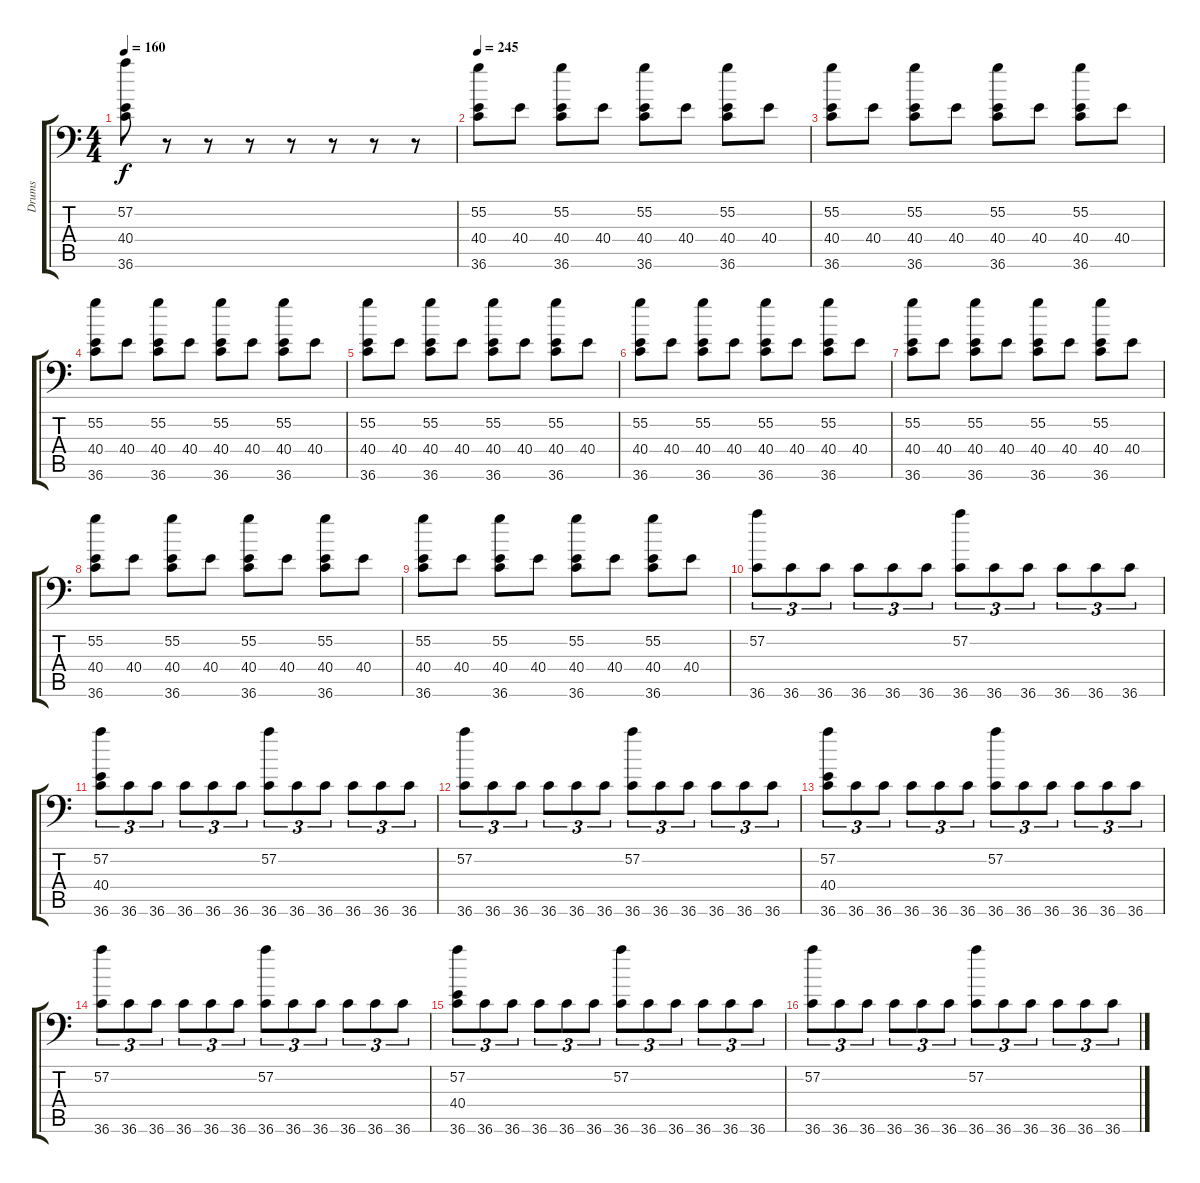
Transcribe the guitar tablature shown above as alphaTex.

\track ("Drums" "Drums") {instrument acousticgrandpiano}
\staff {score tabs}
\tuning (C-1 C-1 C-1 C-1 C-1 C-1) {hide}
\ts (4 4)
\tempo 160
\clef f4
\ks c
(57.2 40.4 36.6).8{dy f} r.8 r.8 r.8 r.8 r.8 r.8 r.8 |
\tempo 245
(55.2 40.4 36.6).8 40.4.8 (55.2 40.4 36.6).8 40.4.8 (55.2 40.4 36.6).8 40.4.8 (55.2 40.4 36.6).8 40.4.8 |
(55.2 40.4 36.6).8 40.4.8 (55.2 40.4 36.6).8 40.4.8 (55.2 40.4 36.6).8 40.4.8 (55.2 40.4 36.6).8 40.4.8 |
(55.2 40.4 36.6).8 40.4.8 (55.2 40.4 36.6).8 40.4.8 (55.2 40.4 36.6).8 40.4.8 (55.2 40.4 36.6).8 40.4.8 |
(55.2 40.4 36.6).8 40.4.8 (55.2 40.4 36.6).8 40.4.8 (55.2 40.4 36.6).8 40.4.8 (55.2 40.4 36.6).8 40.4.8 |
(55.2 40.4 36.6).8 40.4.8 (55.2 40.4 36.6).8 40.4.8 (55.2 40.4 36.6).8 40.4.8 (55.2 40.4 36.6).8 40.4.8 |
(55.2 40.4 36.6).8 40.4.8 (55.2 40.4 36.6).8 40.4.8 (55.2 40.4 36.6).8 40.4.8 (55.2 40.4 36.6).8 40.4.8 |
(55.2 40.4 36.6).8 40.4.8 (55.2 40.4 36.6).8 40.4.8 (55.2 40.4 36.6).8 40.4.8 (55.2 40.4 36.6).8 40.4.8 |
(55.2 40.4 36.6).8 40.4.8 (55.2 40.4 36.6).8 40.4.8 (55.2 40.4 36.6).8 40.4.8 (55.2 40.4 36.6).8 40.4.8 |
(57.2 36.6).8{tu (3 2)} 36.6.8{tu (3 2)} 36.6.8{tu (3 2)} 36.6.8{tu (3 2)} 36.6.8{tu (3 2)} 36.6.8{tu (3 2)} (57.2 36.6).8{tu (3 2)} 36.6.8{tu (3 2)} 36.6.8{tu (3 2)} 36.6.8{tu (3 2)} 36.6.8{tu (3 2)} 36.6.8{tu (3 2)} |
(57.2 40.4 36.6).8{tu (3 2)} 36.6.8{tu (3 2)} 36.6.8{tu (3 2)} 36.6.8{tu (3 2)} 36.6.8{tu (3 2)} 36.6.8{tu (3 2)} (57.2 36.6).8{tu (3 2)} 36.6.8{tu (3 2)} 36.6.8{tu (3 2)} 36.6.8{tu (3 2)} 36.6.8{tu (3 2)} 36.6.8{tu (3 2)} |
(57.2 36.6).8{tu (3 2)} 36.6.8{tu (3 2)} 36.6.8{tu (3 2)} 36.6.8{tu (3 2)} 36.6.8{tu (3 2)} 36.6.8{tu (3 2)} (57.2 36.6).8{tu (3 2)} 36.6.8{tu (3 2)} 36.6.8{tu (3 2)} 36.6.8{tu (3 2)} 36.6.8{tu (3 2)} 36.6.8{tu (3 2)} |
(57.2 40.4 36.6).8{tu (3 2)} 36.6.8{tu (3 2)} 36.6.8{tu (3 2)} 36.6.8{tu (3 2)} 36.6.8{tu (3 2)} 36.6.8{tu (3 2)} (57.2 36.6).8{tu (3 2)} 36.6.8{tu (3 2)} 36.6.8{tu (3 2)} 36.6.8{tu (3 2)} 36.6.8{tu (3 2)} 36.6.8{tu (3 2)} |
(57.2 36.6).8{tu (3 2)} 36.6.8{tu (3 2)} 36.6.8{tu (3 2)} 36.6.8{tu (3 2)} 36.6.8{tu (3 2)} 36.6.8{tu (3 2)} (57.2 36.6).8{tu (3 2)} 36.6.8{tu (3 2)} 36.6.8{tu (3 2)} 36.6.8{tu (3 2)} 36.6.8{tu (3 2)} 36.6.8{tu (3 2)} |
(57.2 40.4 36.6).8{tu (3 2)} 36.6.8{tu (3 2)} 36.6.8{tu (3 2)} 36.6.8{tu (3 2)} 36.6.8{tu (3 2)} 36.6.8{tu (3 2)} (57.2 36.6).8{tu (3 2)} 36.6.8{tu (3 2)} 36.6.8{tu (3 2)} 36.6.8{tu (3 2)} 36.6.8{tu (3 2)} 36.6.8{tu (3 2)} |
(57.2 36.6).8{tu (3 2)} 36.6.8{tu (3 2)} 36.6.8{tu (3 2)} 36.6.8{tu (3 2)} 36.6.8{tu (3 2)} 36.6.8{tu (3 2)} (57.2 36.6).8{tu (3 2)} 36.6.8{tu (3 2)} 36.6.8{tu (3 2)} 36.6.8{tu (3 2)} 36.6.8{tu (3 2)} 36.6.8{tu (3 2)}
